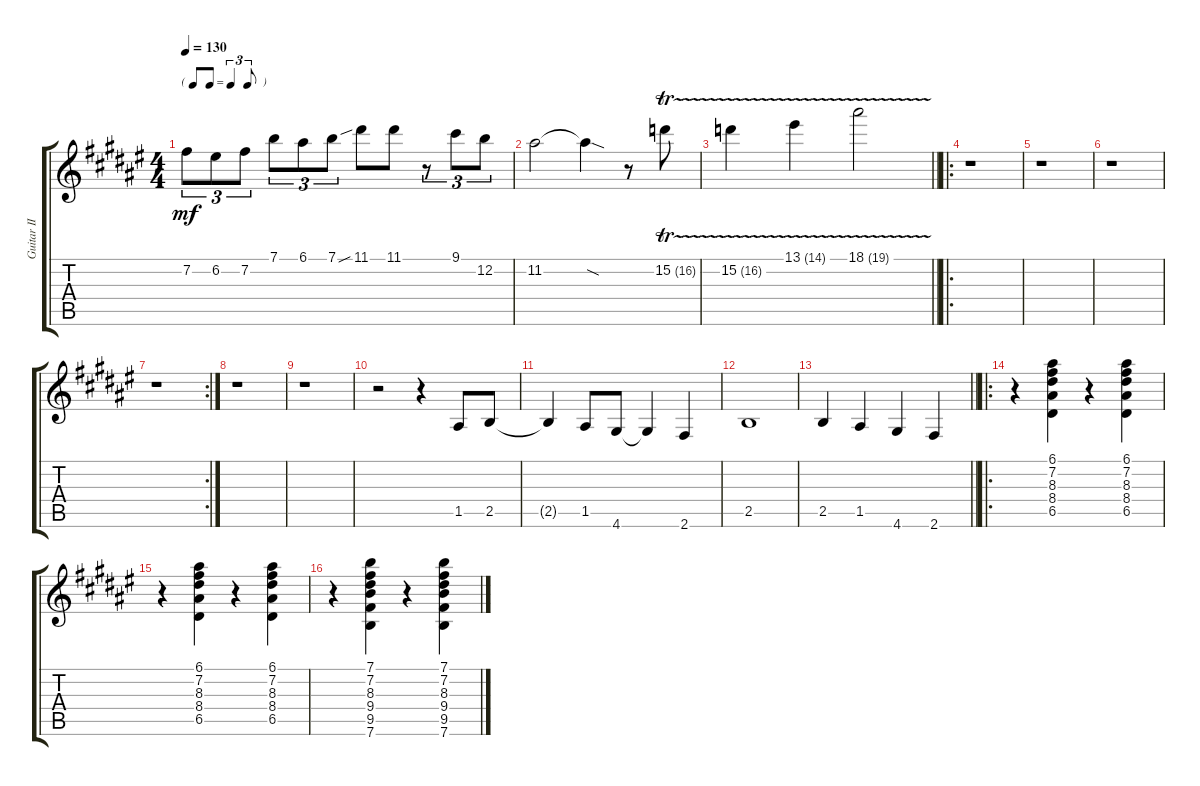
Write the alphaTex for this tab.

\track ("Guitar II" "Guitar II") {instrument overdrivenguitar}
\staff {score tabs}
\tuning (E4 B3 G3 D3 A2 E2) {hide}
\ts (4 4)
\tf triplet8th
\tempo 130
\clef g2
\ks f#
7.2.8{tu (3 2) dy mf} 6.2.8{tu (3 2)} 7.2.8{tu (3 2)} 7.1.8{tu (3 2)} 6.1.8{tu (3 2)} 7.1.8{tu (3 2)} 11.1{sib}.8 11.1.8 r.8{tu (3 2)} 9.1.8{tu (3 2)} 12.2.8{tu (3 2)} |
11.2.2 11.2{sod t}.4 r.8 15.2{tr (16 32)}.8 |
\barLineRight lightlight
15.2{tr (16 32)}.4 13.1{tr (14 32)}.4 18.1{tr (19 32)}.2 |
\ro
r.1 |
r.1 |
r.1 |
\rc 2
r.1 |
r.1 |
r.1 |
r.2 r.4 1.5.8 2.5.8 |
2.5{t}.4 1.5.8 4.6.8 4.6{t}.4 2.6.4 |
2.5.1 |
\barLineRight lightlight
2.5.4 1.5.4 4.6.4 2.6.4 |
\ro
r.4 (6.1 7.2 8.3 8.4 6.5).4 r.4 (6.1 7.2 8.3 8.4 6.5).4 |
r.4 (6.1 7.2 8.3 8.4 6.5).4 r.4 (6.1 7.2 8.3 8.4 6.5).4 |
r.4 (7.1 7.2 8.3 9.4 9.5 7.6).4 r.4 (7.1 7.2 8.3 9.4 9.5 7.6).4
